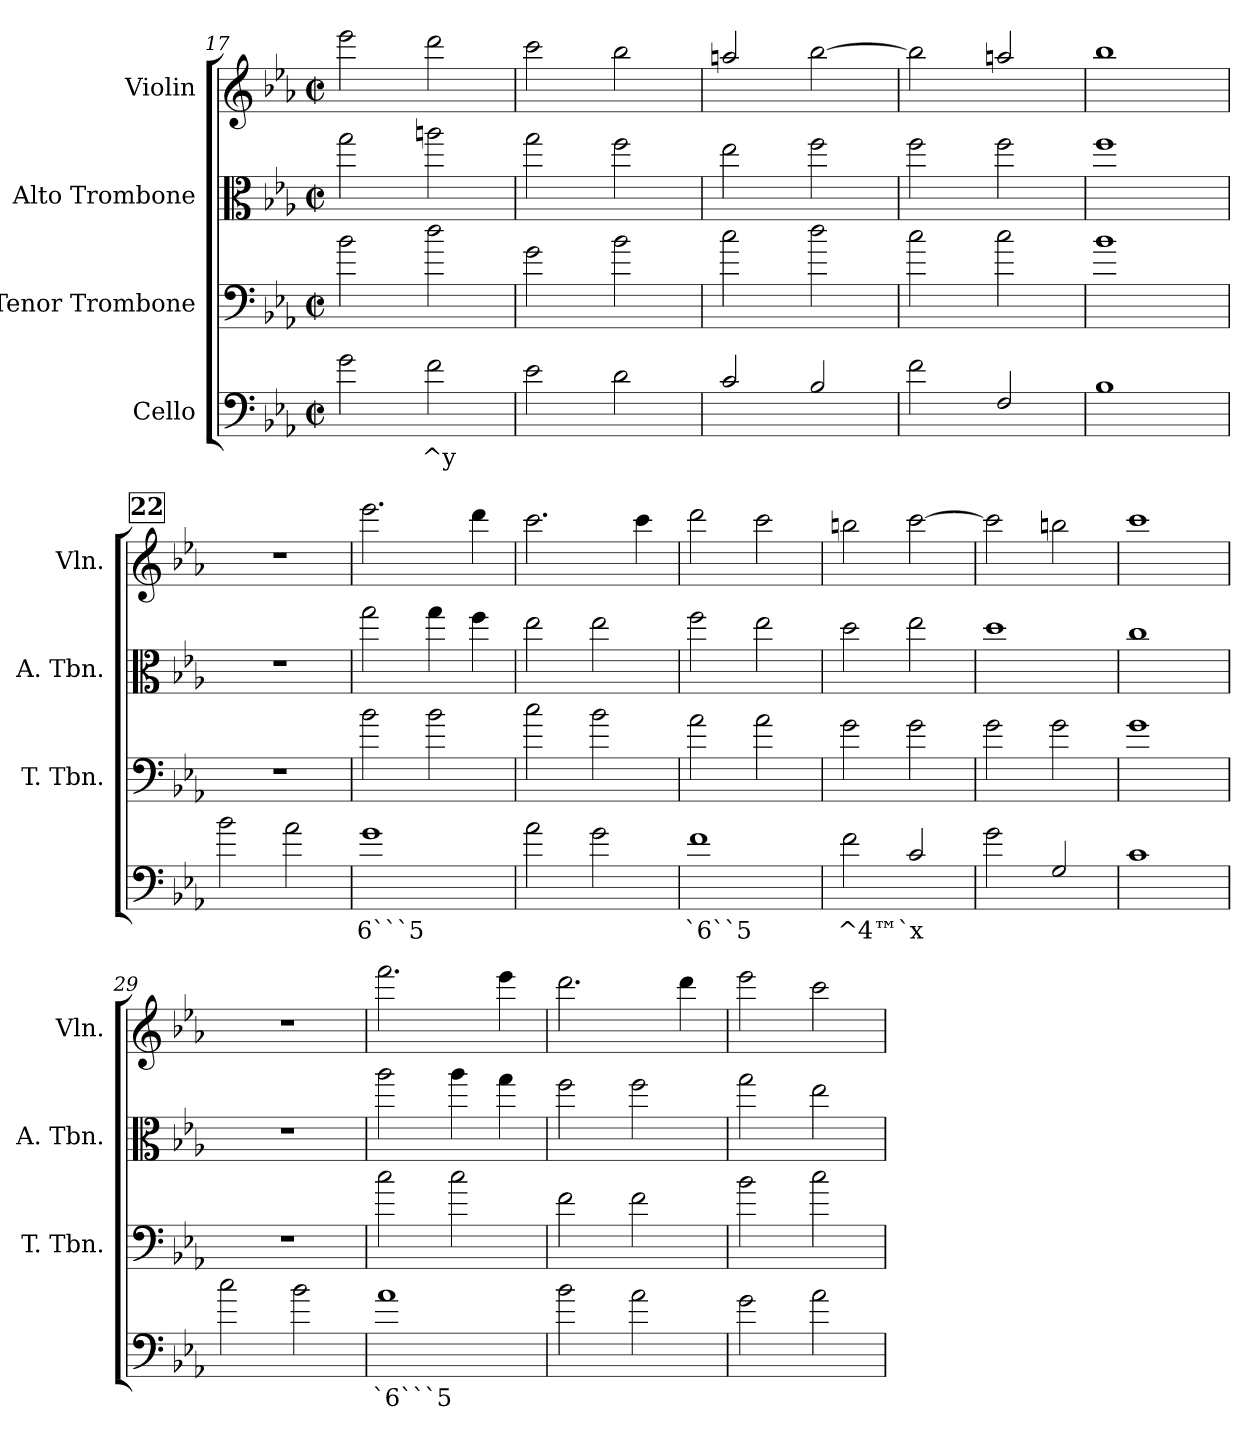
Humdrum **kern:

**kern	**text	**kern	**kern	**kern
*part4	*part4	*part3	*part2	*part1
*staff4	*staff4	*staff3	*staff2	*staff1
*I"Cello	*	*I"Tenor Trombone	*I"Alto Trombone	*I"Violin
*	*	*I'T. Tbn.	*I'A. Tbn.	*I'Vln.
*clefF4	*	*clefF4	*clefC3	*clefG2
*ITrd7c12	*	*ITrd7c12	*ITrd7c12	*ITrd7c12
*k[b-e-a-]	*	*k[b-e-a-]	*k[b-e-a-]	*k[b-e-a-]
*E-:	*	*E-:	*E-:	*E-:
*M2/2	*	*M2/2	*M2/2	*M2/2
*met(c|)	*	*met(c|)	*met(c|)	*met(c|)
=17	=17	=17	=17	=17
2G\	.	2B-\	2g\	2ee-\
!	!LO:LY:b	!	!	!
2F\	^y	2d\	2an\	2dd\
!!LO:LB:g=z
=18	=18	=18	=18	=18
2E-\	.	2G\	2g\	2cc\
2D\	.	2B-\	2f\	2b-\
=19	=19	=19	=19	=19
2C/	.	2c\	2e-\	2an/
2BB-/	.	2d\	2f\	[2b-\
=20	=20	=20	=20	=20
2F\	.	2c\	2f\	2b-\]
2FF/	.	2c\	2f\	2an/
=21	=21	=21	=21	=21
1BB-	.	1B-	1f	1b-
!!LO:REH:place=s1:a:B:fs=8.3:t=22
=22	=22	=22	=22	=22
2B-\	.	1r	1r	1r
2A-\	.	.	.	.
=23	=23	=23	=23	=23
!	!LO:LY:b	!	!	!
1G	6```5	2B-\	2g\	2.ee-\
.	.	2B-\	4g\	.
.	.	.	4f\	4dd\
=24	=24	=24	=24	=24
2A-\	.	2c\	2e-\	2.cc\
2G\	.	2B-\	2e-\	.
.	.	.	.	4cc\
=25	=25	=25	=25	=25
!	!LO:LY:b	!	!	!
1F	`6``5	2A-\	2f\	2dd\
.	.	2A-\	2e-\	2cc\
=26	=26	=26	=26	=26
!	!LO:LY:b	!	!	!
2F\	^4™`x	2G\	2d\	2bn\
2C/	.	2G\	2e-\	[2cc\
=27	=27	=27	=27	=27
2G\	.	2G\	1d	2cc\]
2GG/	.	2G\	.	2bn\
!!LO:PB:g=z
=28	=28	=28	=28	=28
1C	.	1G	1c	1cc
=29	=29	=29	=29	=29
2c\	.	1r	1r	1r
2B-\	.	.	.	.
=30	=30	=30	=30	=30
!	!LO:LY:b	!	!	!
1A-	`6```5	2c\	2a-\	2.ff\
.	.	2c\	4a-\	.
.	.	.	4g\	4ee-\
=31	=31	=31	=31	=31
2B-\	.	2F\	2f\	2.dd\
2A-\	.	2F\	2f\	.
.	.	.	.	4dd\
=32	=32	=32	=32	=32
2G\	.	2B-\	2g\	2ee-\
2A-\	.	2c\	2e-\	2cc\
=	=	=	=	=
*-	*-	*-	*-	*-
